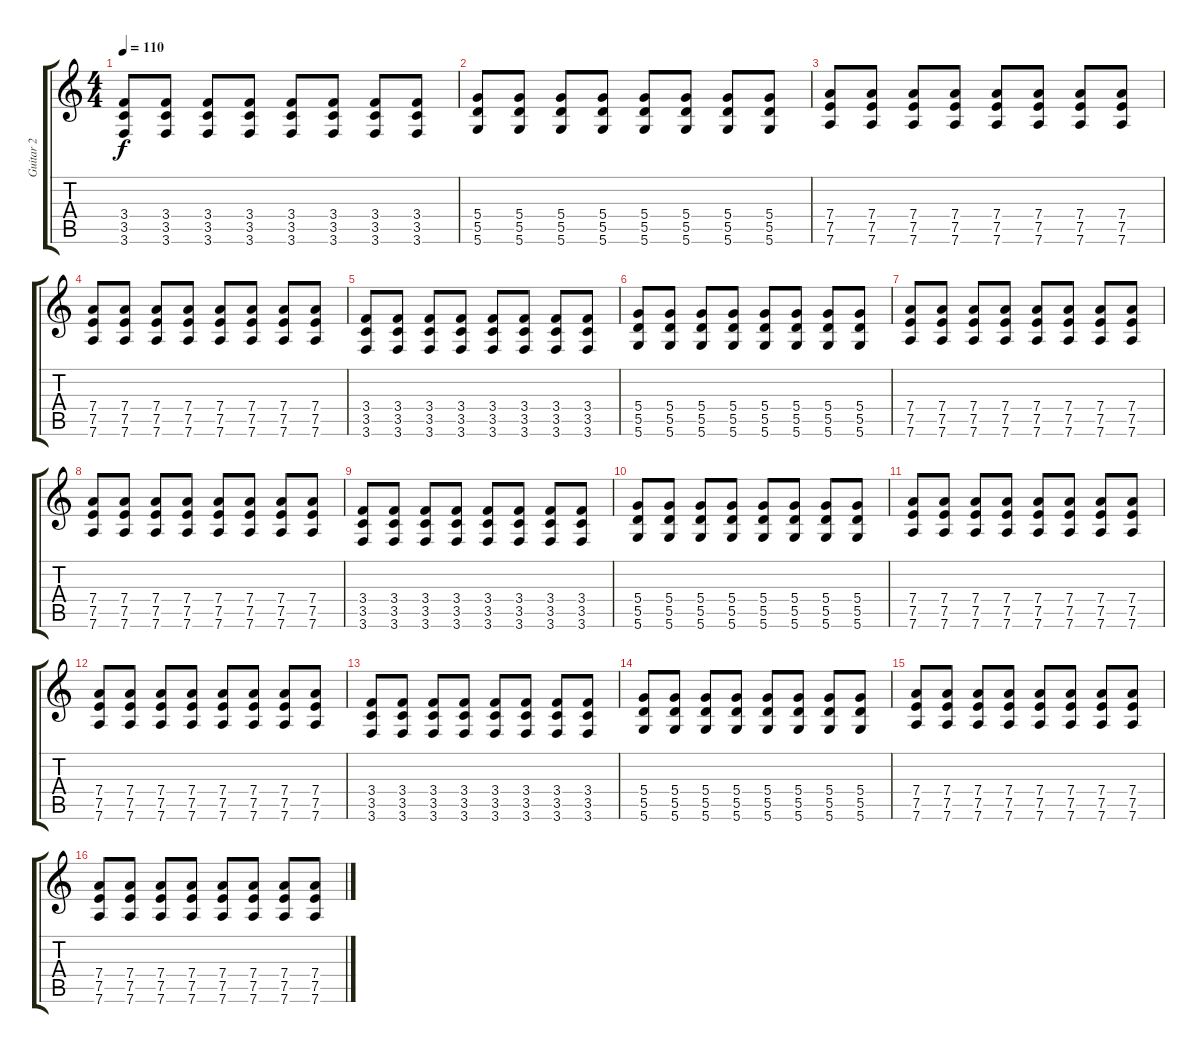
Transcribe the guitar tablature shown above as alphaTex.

\track ("Guitar 2" "Guitar 2") {instrument acousticguitarsteel}
\staff {score tabs}
\tuning (E4 B3 G3 D3 A2 D2) {hide}
\ts (4 4)
\tempo 110
\clef g2
\ks c
(3.4 3.5 3.6).8{dy f} (3.4 3.5 3.6).8 (3.4 3.5 3.6).8 (3.4 3.5 3.6).8 (3.4 3.5 3.6).8 (3.4 3.5 3.6).8 (3.4 3.5 3.6).8 (3.4 3.5 3.6).8 |
(5.4 5.5 5.6).8 (5.4 5.5 5.6).8 (5.4 5.5 5.6).8 (5.4 5.5 5.6).8 (5.4 5.5 5.6).8 (5.4 5.5 5.6).8 (5.4 5.5 5.6).8 (5.4 5.5 5.6).8 |
(7.4 7.5 7.6).8 (7.4 7.5 7.6).8 (7.4 7.5 7.6).8 (7.4 7.5 7.6).8 (7.4 7.5 7.6).8 (7.4 7.5 7.6).8 (7.4 7.5 7.6).8 (7.4 7.5 7.6).8 |
(7.4 7.5 7.6).8 (7.4 7.5 7.6).8 (7.4 7.5 7.6).8 (7.4 7.5 7.6).8 (7.4 7.5 7.6).8 (7.4 7.5 7.6).8 (7.4 7.5 7.6).8 (7.4 7.5 7.6).8 |
(3.4 3.5 3.6).8 (3.4 3.5 3.6).8 (3.4 3.5 3.6).8 (3.4 3.5 3.6).8 (3.4 3.5 3.6).8 (3.4 3.5 3.6).8 (3.4 3.5 3.6).8 (3.4 3.5 3.6).8 |
(5.4 5.5 5.6).8 (5.4 5.5 5.6).8 (5.4 5.5 5.6).8 (5.4 5.5 5.6).8 (5.4 5.5 5.6).8 (5.4 5.5 5.6).8 (5.4 5.5 5.6).8 (5.4 5.5 5.6).8 |
(7.4 7.5 7.6).8 (7.4 7.5 7.6).8 (7.4 7.5 7.6).8 (7.4 7.5 7.6).8 (7.4 7.5 7.6).8 (7.4 7.5 7.6).8 (7.4 7.5 7.6).8 (7.4 7.5 7.6).8 |
(7.4 7.5 7.6).8 (7.4 7.5 7.6).8 (7.4 7.5 7.6).8 (7.4 7.5 7.6).8 (7.4 7.5 7.6).8 (7.4 7.5 7.6).8 (7.4 7.5 7.6).8 (7.4 7.5 7.6).8 |
(3.4 3.5 3.6).8 (3.4 3.5 3.6).8 (3.4 3.5 3.6).8 (3.4 3.5 3.6).8 (3.4 3.5 3.6).8 (3.4 3.5 3.6).8 (3.4 3.5 3.6).8 (3.4 3.5 3.6).8 |
(5.4 5.5 5.6).8 (5.4 5.5 5.6).8 (5.4 5.5 5.6).8 (5.4 5.5 5.6).8 (5.4 5.5 5.6).8 (5.4 5.5 5.6).8 (5.4 5.5 5.6).8 (5.4 5.5 5.6).8 |
(7.4 7.5 7.6).8 (7.4 7.5 7.6).8 (7.4 7.5 7.6).8 (7.4 7.5 7.6).8 (7.4 7.5 7.6).8 (7.4 7.5 7.6).8 (7.4 7.5 7.6).8 (7.4 7.5 7.6).8 |
(7.4 7.5 7.6).8 (7.4 7.5 7.6).8 (7.4 7.5 7.6).8 (7.4 7.5 7.6).8 (7.4 7.5 7.6).8 (7.4 7.5 7.6).8 (7.4 7.5 7.6).8 (7.4 7.5 7.6).8 |
(3.4 3.5 3.6).8 (3.4 3.5 3.6).8 (3.4 3.5 3.6).8 (3.4 3.5 3.6).8 (3.4 3.5 3.6).8 (3.4 3.5 3.6).8 (3.4 3.5 3.6).8 (3.4 3.5 3.6).8 |
(5.4 5.5 5.6).8 (5.4 5.5 5.6).8 (5.4 5.5 5.6).8 (5.4 5.5 5.6).8 (5.4 5.5 5.6).8 (5.4 5.5 5.6).8 (5.4 5.5 5.6).8 (5.4 5.5 5.6).8 |
(7.4 7.5 7.6).8 (7.4 7.5 7.6).8 (7.4 7.5 7.6).8 (7.4 7.5 7.6).8 (7.4 7.5 7.6).8 (7.4 7.5 7.6).8 (7.4 7.5 7.6).8 (7.4 7.5 7.6).8 |
(7.4 7.5 7.6).8 (7.4 7.5 7.6).8 (7.4 7.5 7.6).8 (7.4 7.5 7.6).8 (7.4 7.5 7.6).8 (7.4 7.5 7.6).8 (7.4 7.5 7.6).8 (7.4 7.5 7.6).8
